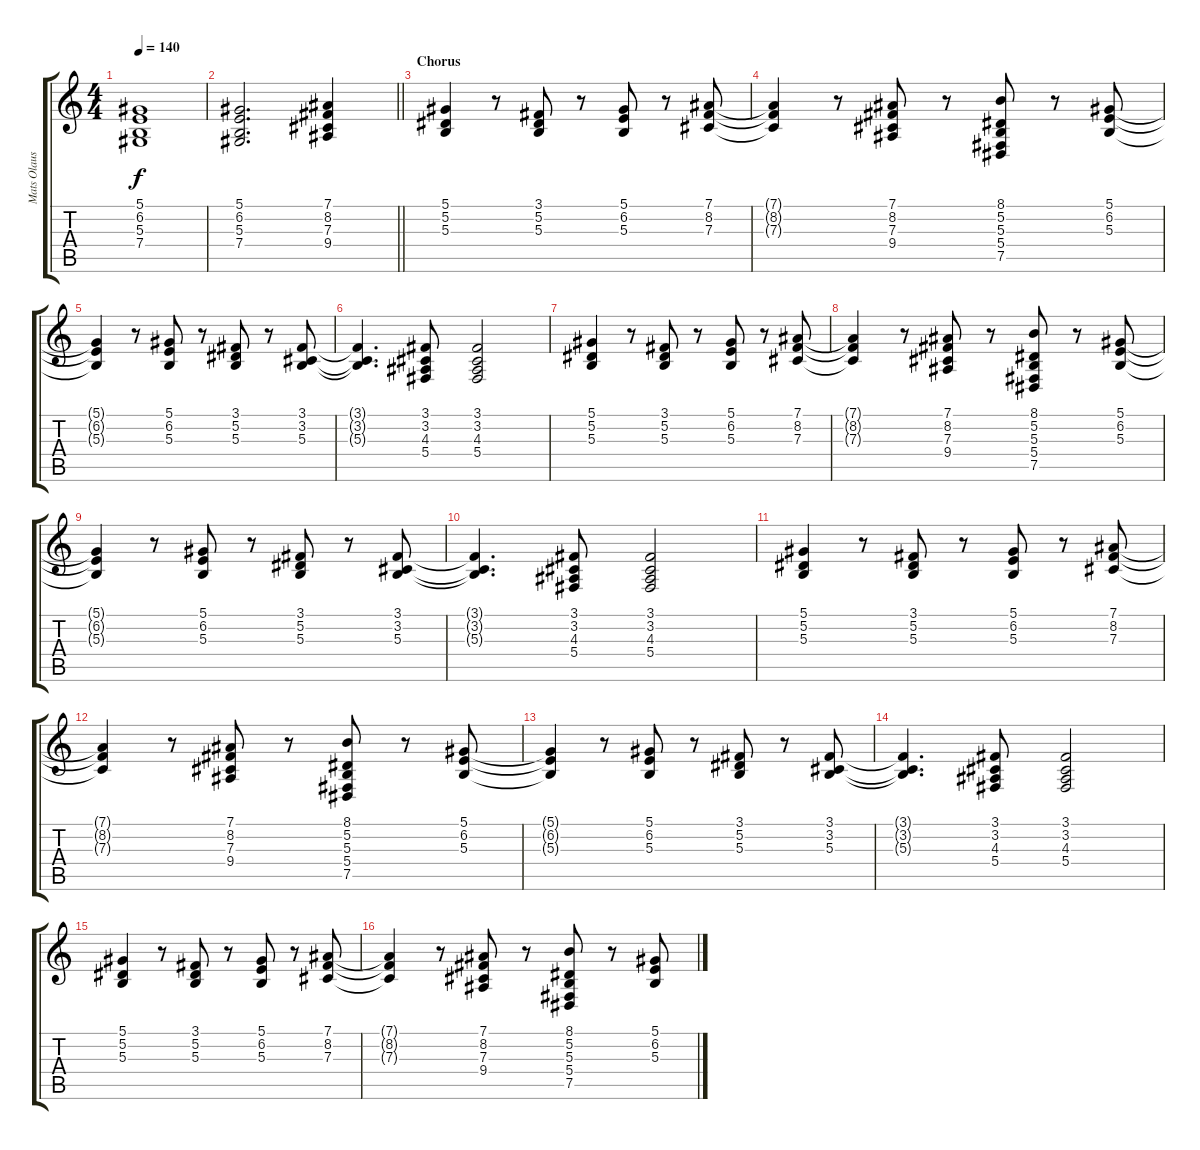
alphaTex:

\track ("Mats Olausson" "Mats Olaus") {instrument synthstrings1}
\staff {score tabs}
\tuning (Eb4 Bb3 Gb3 Db3 Ab2 Eb2) {hide}
\ts (4 4)
\tempo 140
\clef g2
\ks c
(5.1 6.2 5.3 7.4).1{dy f} |
\barLineRight lightlight
(5.1 6.2 5.3 7.4).2{d} (7.1 8.2 7.3 9.4).4 |
\section ("" "Chorus")
(5.1 5.2 5.3).4 r.8 (3.1 5.2 5.3).8 r.8 (5.1 6.2 5.3).8 r.8 (7.1 8.2 7.3).8 |
(7.1{t} 8.2{t} 7.3{t}).4 r.8 (7.1 8.2 7.3 9.4).8 r.8 (8.1 5.2 5.3 5.4 7.5).8 r.8 (5.1 6.2 5.3).8 |
(5.1{t} 6.2{t} 5.3{t}).4 r.8 (5.1 6.2 5.3).8 r.8 (3.1 5.2 5.3).8 r.8 (3.1 3.2 5.3).8 |
(3.1{t} 3.2{t} 5.3{t}).4{d} (3.1 3.2 4.3 5.4).8 (3.1 3.2 4.3 5.4).2 |
(5.1 5.2 5.3).4 r.8 (3.1 5.2 5.3).8 r.8 (5.1 6.2 5.3).8 r.8 (7.1 8.2 7.3).8 |
(7.1{t} 8.2{t} 7.3{t}).4 r.8 (7.1 8.2 7.3 9.4).8 r.8 (8.1 5.2 5.3 5.4 7.5).8 r.8 (5.1 6.2 5.3).8 |
(5.1{t} 6.2{t} 5.3{t}).4 r.8 (5.1 6.2 5.3).8 r.8 (3.1 5.2 5.3).8 r.8 (3.1 3.2 5.3).8 |
(3.1{t} 3.2{t} 5.3{t}).4{d} (3.1 3.2 4.3 5.4).8 (3.1 3.2 4.3 5.4).2 |
(5.1 5.2 5.3).4 r.8 (3.1 5.2 5.3).8 r.8 (5.1 6.2 5.3).8 r.8 (7.1 8.2 7.3).8 |
(7.1{t} 8.2{t} 7.3{t}).4 r.8 (7.1 8.2 7.3 9.4).8 r.8 (8.1 5.2 5.3 5.4 7.5).8 r.8 (5.1 6.2 5.3).8 |
(5.1{t} 6.2{t} 5.3{t}).4 r.8 (5.1 6.2 5.3).8 r.8 (3.1 5.2 5.3).8 r.8 (3.1 3.2 5.3).8 |
(3.1{t} 3.2{t} 5.3{t}).4{d} (3.1 3.2 4.3 5.4).8 (3.1 3.2 4.3 5.4).2 |
(5.1 5.2 5.3).4 r.8 (3.1 5.2 5.3).8 r.8 (5.1 6.2 5.3).8 r.8 (7.1 8.2 7.3).8 |
(7.1{t} 8.2{t} 7.3{t}).4 r.8 (7.1 8.2 7.3 9.4).8 r.8 (8.1 5.2 5.3 5.4 7.5).8 r.8 (5.1 6.2 5.3).8
